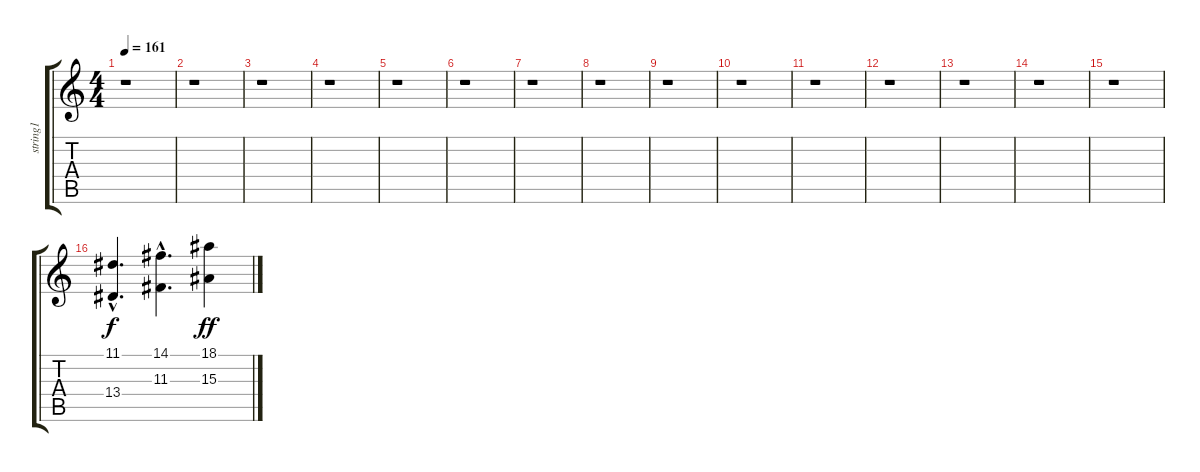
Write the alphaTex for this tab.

\track ("string1" "string1") {instrument stringensemble1}
\staff {score tabs}
\tuning (E4 B3 G3 D3 A2 E2) {hide}
\ts (4 4)
\tempo 161
\clef g2
\ks c
r.1{dy f} |
r.1 |
r.1 |
r.1 |
r.1 |
r.1 |
r.1 |
r.1 |
r.1 |
r.1 |
r.1 |
r.1 |
r.1 |
r.1 |
r.1 |
(11.1{hac} 13.4{hac}).4{d balance 8 instrument stringensemble1} (14.1{hac} 11.3{hac}).4{d} (18.1 15.3).4{dy ff}
